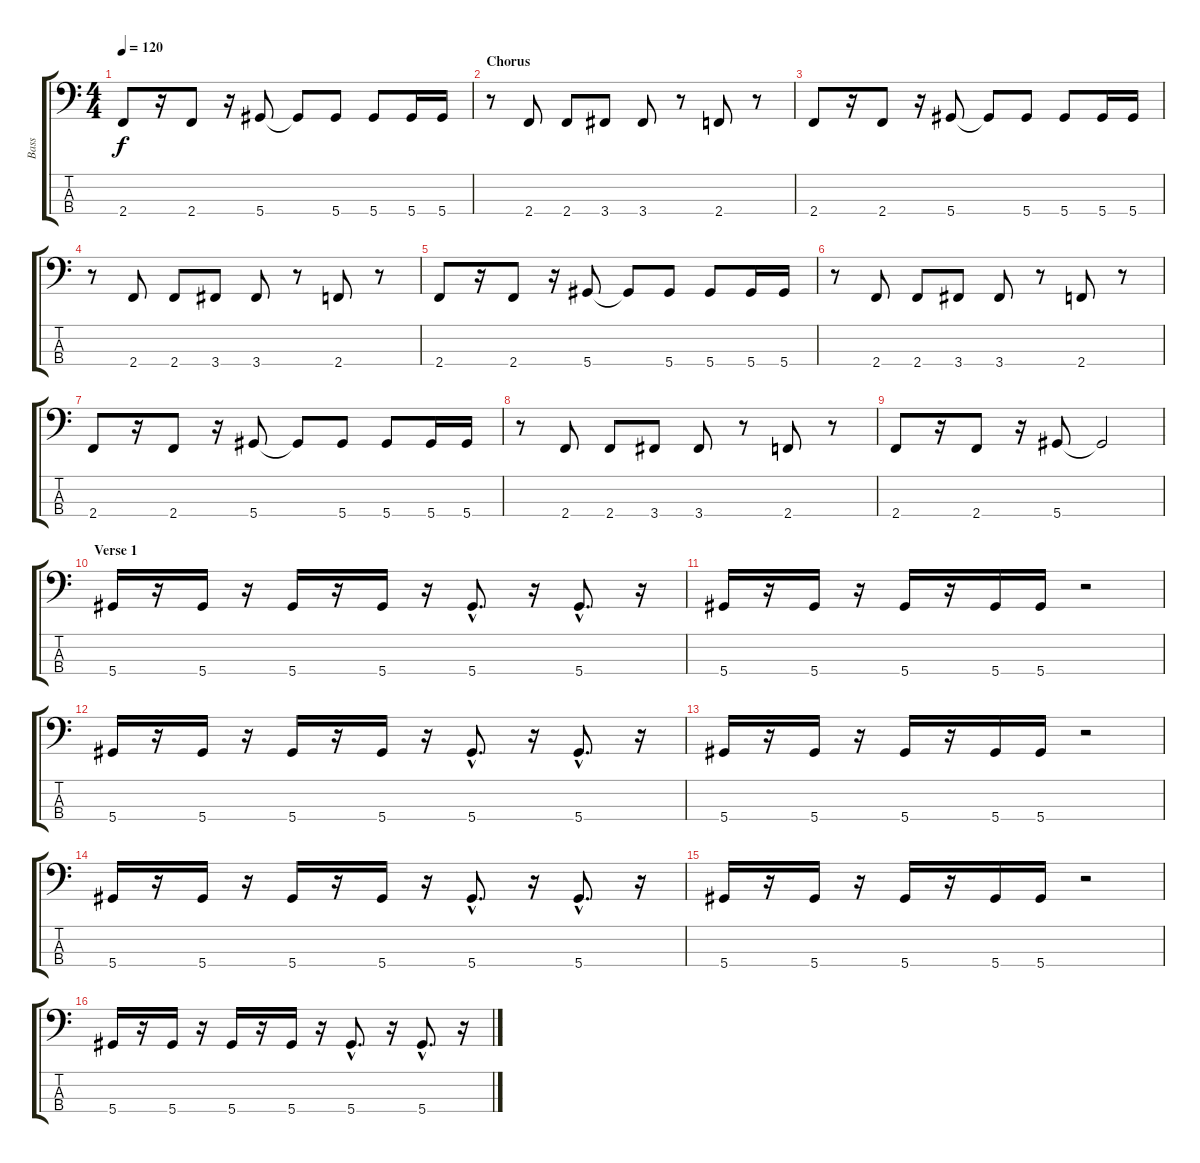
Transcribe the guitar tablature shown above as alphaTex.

\track ("Bass" "Bass") {instrument electricbassfinger}
\staff {score tabs}
\tuning (Gb2 Db2 Ab1 Eb1) {hide}
\ts (4 4)
\tempo 120
\clef f4
\ks c
2.4.8{dy f} r.16 2.4.8 r.16 5.4.8 5.4{t}.8 5.4.8 5.4.8 5.4.16 5.4.16 |
\section ("" "Chorus")
r.8 2.4.8 2.4.8 3.4.8 3.4.8 r.8 2.4.8 r.8 |
2.4.8 r.16 2.4.8 r.16 5.4.8 5.4{t}.8 5.4.8 5.4.8 5.4.16 5.4.16 |
r.8 2.4.8 2.4.8 3.4.8 3.4.8 r.8 2.4.8 r.8 |
2.4.8 r.16 2.4.8 r.16 5.4.8 5.4{t}.8 5.4.8 5.4.8 5.4.16 5.4.16 |
r.8 2.4.8 2.4.8 3.4.8 3.4.8 r.8 2.4.8 r.8 |
2.4.8 r.16 2.4.8 r.16 5.4.8 5.4{t}.8 5.4.8 5.4.8 5.4.16 5.4.16 |
r.8 2.4.8 2.4.8 3.4.8 3.4.8 r.8 2.4.8 r.8 |
2.4.8 r.16 2.4.8 r.16 5.4.8 5.4{t}.2 |
\section ("" "Verse 1")
5.4.16 r.16 5.4.16 r.16 5.4.16 r.16 5.4.16 r.16 5.4{hac}.8{d} r.16 5.4{hac}.8{d} r.16 |
5.4.16 r.16 5.4.16 r.16 5.4.16 r.16 5.4.16 5.4.16 r.2 |
5.4.16 r.16 5.4.16 r.16 5.4.16 r.16 5.4.16 r.16 5.4{hac}.8{d} r.16 5.4{hac}.8{d} r.16 |
5.4.16 r.16 5.4.16 r.16 5.4.16 r.16 5.4.16 5.4.16 r.2 |
5.4.16 r.16 5.4.16 r.16 5.4.16 r.16 5.4.16 r.16 5.4{hac}.8{d} r.16 5.4{hac}.8{d} r.16 |
5.4.16 r.16 5.4.16 r.16 5.4.16 r.16 5.4.16 5.4.16 r.2 |
5.4.16 r.16 5.4.16 r.16 5.4.16 r.16 5.4.16 r.16 5.4{hac}.8{d} r.16 5.4{hac}.8{d} r.16
